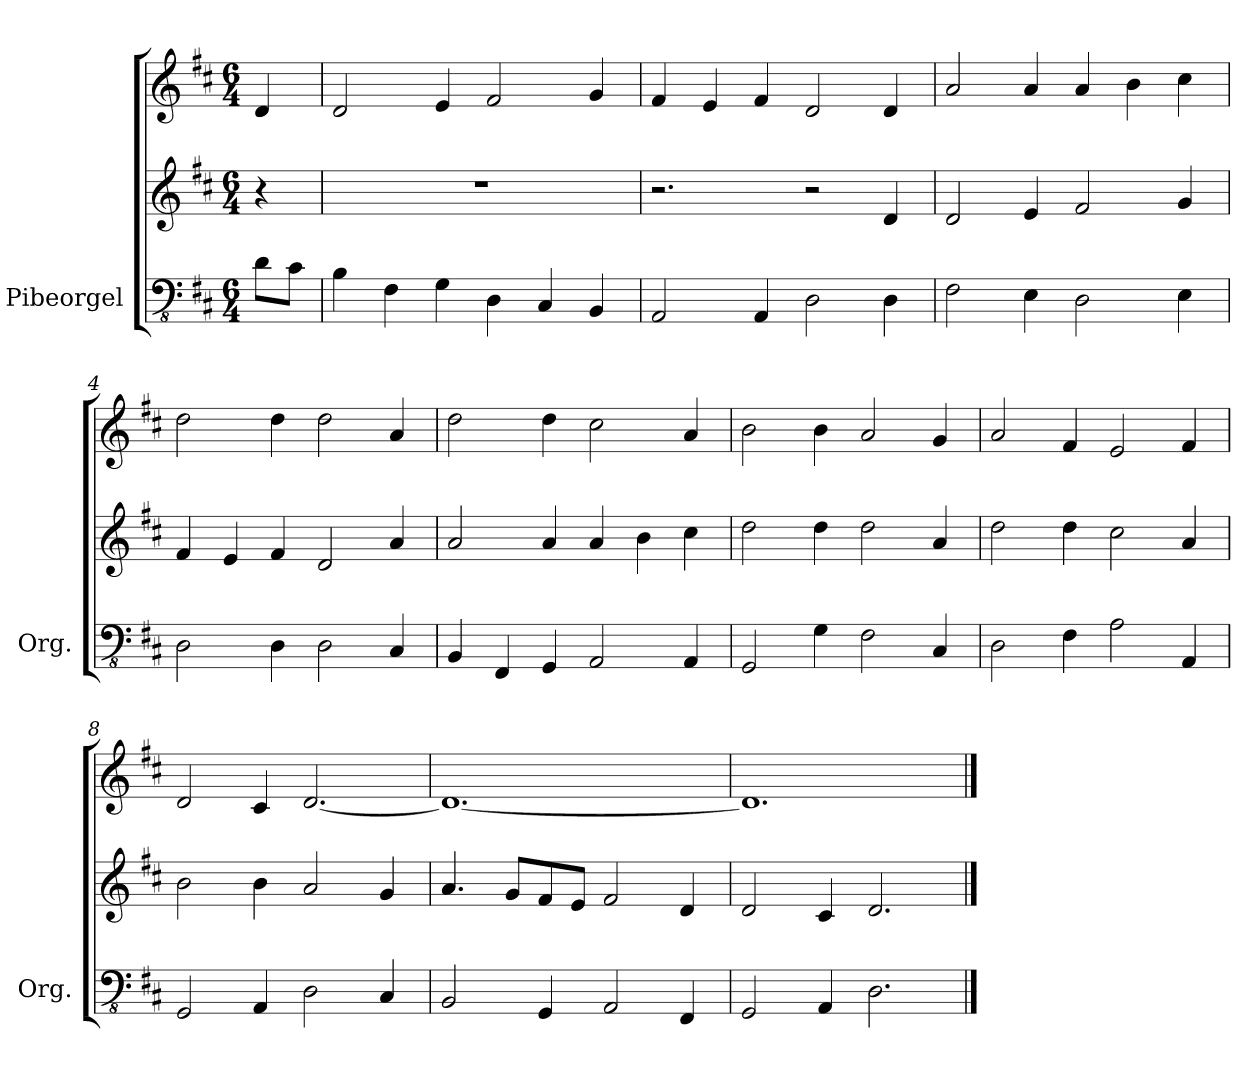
**kern	**kern	**kern
*part1	*part1	*part1
*staff3	*staff2	*staff1
*I"Pibeorgel	*	*
*I'Org.	*	*
*clefFv4	*clefG2	*clefG2
*k[f#c#]	*k[f#c#]	*k[f#c#]
*M6/4	*M6/4	*M6/4
=	=	=
8D\L	4r	4d/
8C#\J	.	.
=1	=1	=1
4BB\	1.r	2d/
4FF#\	.	.
4GG\	.	4e/
4DD\	.	2f#/
4CC#/	.	.
4BBB/	.	4g/
=2	=2	=2
2AAA/	2.r	4f#/
.	.	4e/
4AAA/	.	4f#/
2DD\	2r	2d/
4DD\	4d/	4d/
=3	=3	=3
2FF#\	2d/	2a/
4EE\	4e/	4a/
2DD\	2f#/	4a/
.	.	4b\
4EE\	4g/	4cc#\
=4	=4	=4
2DD\	4f#/	2dd\
.	4e/	.
4DD\	4f#/	4dd\
2DD\	2d/	2dd\
4CC#/	4a/	4a/
=5	=5	=5
4BBB/	2a/	2dd\
4FFF#/	.	.
4GGG/	4a/	4dd\
2AAA/	4a/	2cc#\
.	4b\	.
4AAA/	4cc#\	4a/
!!LO:LB:g=z
=6	=6	=6
2GGG/	2dd\	2b\
4GG\	4dd\	4b\
2FF#\	2dd\	2a/
4CC#/	4a/	4g/
=7	=7	=7
2DD\	2dd\	2a/
4FF#\	4dd\	4f#/
2AA\	2cc#\	2e/
4AAA/	4a/	4f#/
=8	=8	=8
2GGG/	2b\	2d/
4AAA/	4b\	4c#/
2DD\	2a/	[2.d/
4CC#/	4g/	.
=9	=9	=9
2BBB/	4.a/	1.d_
.	8g/L	.
4GGG/	8f#/	.
.	8e/J	.
2AAA/	2f#/	.
4FFF#/	4d/	.
=10	=10	=10
2GGG/	2d/	1.d]
4AAA/	4c#/	.
2.DD\	2.d/	.
==	==	==
*-	*-	*-
